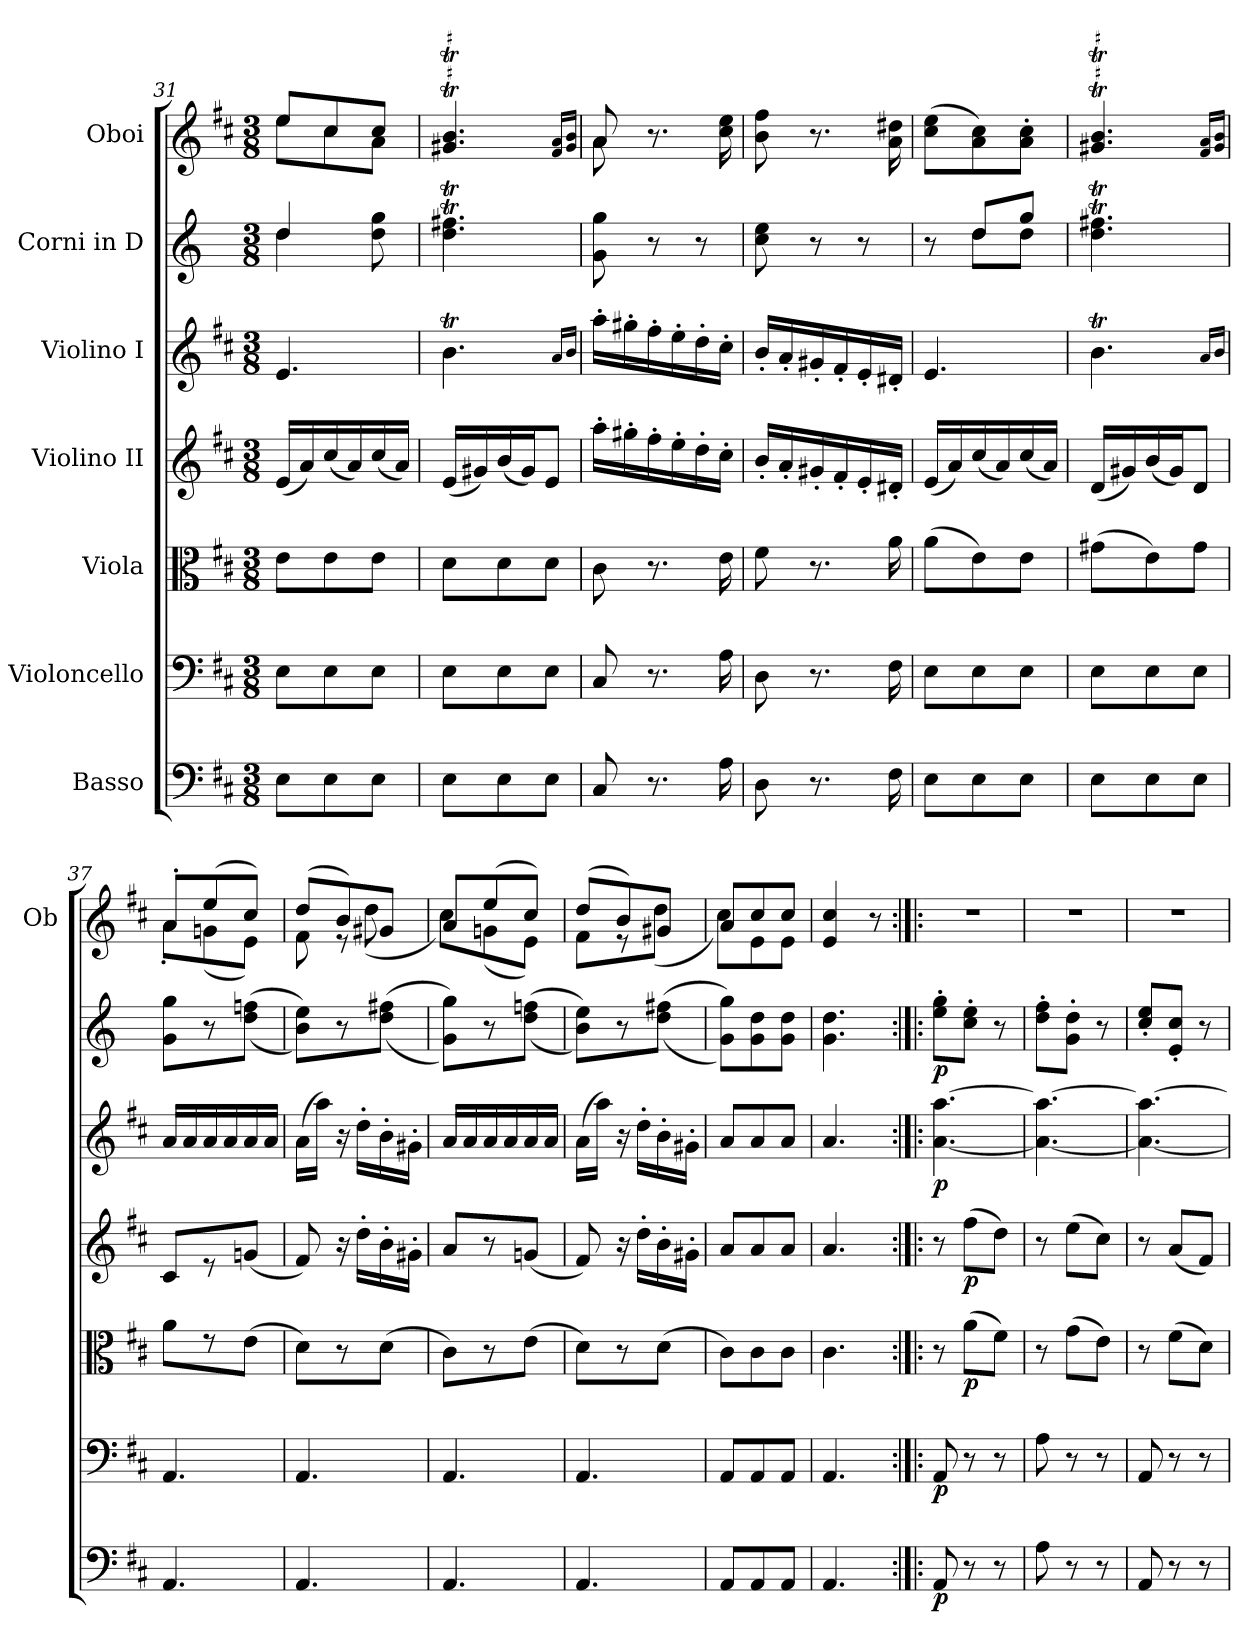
**kern	**dynam	**kern	**dynam	**kern	**dynam	**kern	**dynam	**kern	**dynam	**kern	**dynam	**kern
*part7	*part7	*part6	*part6	*part5	*part5	*part4	*part4	*part3	*part3	*part2	*part2	*part1
*staff7	*staff7	*staff6	*staff6	*staff5	*staff5	*staff4	*staff4	*staff3	*staff3	*staff2	*staff2	*staff1
*I"Basso	*	*I"Violoncello	*	*I"Viola	*	*I"Violino II	*	*I"Violino I	*	*I"Corni in D	*	*I"Oboi
*	*	*	*	*	*	*	*	*	*	*	*	*I'Ob
*clefF4	*	*clefF4	*	*clefC3	*	*clefG2	*	*clefG2	*	*clefG2	*	*clefG2
*ITrd7c12	*	*	*	*	*	*	*	*	*	*ITrd6c10	*	*
*k[f#c#]	*	*k[f#c#]	*	*k[f#c#]	*	*k[f#c#]	*	*k[f#c#]	*	*k[f#c#]	*	*k[f#c#]
*M3/8	*	*M3/8	*	*M3/8	*	*M3/8	*	*M3/8	*	*M3/8	*	*M3/8
=31	=31	=31	=31	=31	=31	=31	=31	=31	=31	=31	=31	=31
*	*	*	*	*	*	*	*	*	*	*^	*	*^
8EE\L	.	8E\L	.	8e\L	.	(<16e/LL	.	4.e/	.	4e/	4e\	.	8ee/L	8ee\L
.	.	.	.	.	.	16a/)	.	.	.	.	.	.	.	.
8EE\	.	8E\	.	8e\	.	(<16cc#/	.	.	.	.	.	.	8cc#/	8cc#\
.	.	.	.	.	.	16a/)	.	.	.	.	.	.	.	.
8EE\J	.	8E\J	.	8e\J	.	(<16cc#/	.	.	.	8e\ 8a\	8ryy	.	8cc#/J	8a\J
.	.	.	.	.	.	16a/JJ)	.	.	.	.	.	.	.	.
*	*	*	*	*	*	*	*	*	*	*v	*v	*	*	*
*	*	*	*	*	*	*	*	*	*	*	*	*v	*v
=32	=32	=32	=32	=32	=32	=32	=32	=32	=32	=32	=32	=32
8EE\L	.	8E\L	.	8d\L	.	(<16e/LL	.	4.bT\	.	4.e\T 4.g#X\T	.	4.g#X/T 4.b/T
.	.	.	.	.	.	16g#X/)	.	.	.	.	.	.
8EE\	.	8E\	.	8d\	.	(<16b/	.	.	.	.	.	.
.	.	.	.	.	.	16g#/J)	.	.	.	.	.	.
8EE\J	.	8E\J	.	8d\J	.	8e/J	.	.	.	.	.	.
.	.	.	.	.	.	.	.	16qa/LL	.	.	.	16qf#/ 16qa/LL
.	.	.	.	.	.	.	.	16qb/JJ	.	.	.	16qg#/ 16qb/JJ
=33	=33	=33	=33	=33	=33	=33	=33	=33	=33	=33	=33	=33
*	*	*	*	*	*	*	*	*	*	*	*	*^
8CC#/	.	8C#/	.	8c#\	.	16aa'\LL	.	16aa'\LL	.	8A\ 8a\	.	8a/	8a\
.	.	.	.	.	.	16gg#X'\	.	16gg#X'\	.	.	.	.	.
8.r	.	8.r	.	8.r	.	16ff#'\	.	16ff#'\	.	8r	.	8.r	4ryy
.	.	.	.	.	.	16ee'\	.	16ee'\	.	.	.	.	.
.	.	.	.	.	.	16dd'\	.	16dd'\	.	8r	.	.	.
16AA\	.	16A\	.	16e\	.	16cc#'\JJ	.	16cc#'\JJ	.	.	.	16cc#\ 16ee\	.
*	*	*	*	*	*	*	*	*	*	*	*	*v	*v
=34	=34	=34	=34	=34	=34	=34	=34	=34	=34	=34	=34	=34
8DD\	.	8D\	.	8f#\	.	16b'/LL	.	16b'/LL	.	8d\ 8f#\	.	8b\ 8ff#\
.	.	.	.	.	.	16a'/	.	16a'/	.	.	.	.
8.r	.	8.r	.	8.r	.	16g#X'/	.	16g#X'/	.	8r	.	8.r
.	.	.	.	.	.	16f#'/	.	16f#'/	.	.	.	.
.	.	.	.	.	.	16e'/	.	16e'/	.	8r	.	.
16FF#\	.	16F#\	.	16a\	.	16d#X'/JJ	.	16d#X'/JJ	.	.	.	16a\ 16dd#X\
=35	=35	=35	=35	=35	=35	=35	=35	=35	=35	=35	=35	=35
*	*	*	*	*	*	*	*	*	*	*^	*	*
8EE\L	.	8E\L	.	(>8a\L	.	(<16e/LL	.	4.e/	.	8r	8ryy	.	(>8cc#\ 8ee\L
.	.	.	.	.	.	16a/)	.	.	.	.	.	.	.
8EE\	.	8E\	.	8e\)	.	(<16cc#/	.	.	.	8e/L	8e\L	.	8a\ 8cc#\)
.	.	.	.	.	.	16a/)	.	.	.	.	.	.	.
8EE\J	.	8E\J	.	8e\J	.	(<16cc#/	.	.	.	8a/J	8e\J	.	8a\' 8cc#\'J
.	.	.	.	.	.	16a/JJ)	.	.	.	.	.	.	.
*	*	*	*	*	*	*	*	*	*	*v	*v	*	*
!!LO:LB:g=z
=36	=36	=36	=36	=36	=36	=36	=36	=36	=36	=36	=36	=36
8EE\L	.	8E\L	.	(>8g#X\L	.	(<16d/LL	.	4.bT\	.	4.e\T 4.g#X\T	.	4.g#X/T 4.b/T
.	.	.	.	.	.	16g#X/)	.	.	.	.	.	.
8EE\	.	8E\	.	8e\)	.	(<16b/	.	.	.	.	.	.
.	.	.	.	.	.	16g#/J)	.	.	.	.	.	.
8EE\J	.	8E\J	.	8g#\J	.	8d/J	.	.	.	.	.	.
.	.	.	.	.	.	.	.	16qa/LL	.	.	.	16qf#/ 16qa/LL
.	.	.	.	.	.	.	.	16qb/JJ	.	.	.	16qg#/ 16qb/JJ
=37	=37	=37	=37	=37	=37	=37	=37	=37	=37	=37	=37	=37
*	*	*	*	*	*	*	*	*	*	*	*	*^
4.AAA/	.	4.AA/	.	8a\L	.	8c#/L	.	16a/LL	.	8A\ 8a\L	.	8a'/L	8a'\L
.	.	.	.	.	.	.	.	16a/	.	.	.	.	.
.	.	.	.	8r	.	8r	.	16a/	.	8r	.	(>8ee/	(<8gn\
.	.	.	.	.	.	.	.	16a/	.	.	.	.	.
.	.	.	.	(>8e\J	.	(<8gn/J	.	16a/	.	(>(<8e\ 8gn\J	.	8cc#/J)	8e\J)
.	.	.	.	.	.	.	.	16a/JJ	.	.	.	.	.
=38	=38	=38	=38	=38	=38	=38	=38	=38	=38	=38	=38	=38	=38
4.AAA/	.	4.AA/	.	8d\L)	.	8f#/)	.	(>16a\LL	.	8c#\ 8f#\L))	.	(>8dd/L	8f#\
.	.	.	.	.	.	.	.	16aa\JJ)	.	.	.	.	.
.	.	.	.	8r	.	16r	.	16r	.	8r	.	8b/)	8r
.	.	.	.	.	.	16dd'\LL	.	16dd'\LL	.	.	.	.	.
.	.	.	.	(>8d\J	.	16b'\	.	16b'\	.	(>(<8e\ 8g#X\J	.	8g#X/J	(>8dd\
.	.	.	.	.	.	16g#X'\JJ	.	16g#X'\JJ	.	.	.	.	.
=39	=39	=39	=39	=39	=39	=39	=39	=39	=39	=39	=39	=39	=39
4.AAA/	.	4.AA/	.	8c#\L)	.	8a/L	.	16a/LL	.	8A\ 8a\L))	.	8a/L	8cc#\L)
.	.	.	.	.	.	.	.	16a/	.	.	.	.	.
.	.	.	.	8r	.	8r	.	16a/	.	8r	.	(>8ee/	(<8gn\
.	.	.	.	.	.	.	.	16a/	.	.	.	.	.
.	.	.	.	(>8e\J	.	(<8gn/J	.	16a/	.	(>(<8e\ 8gn\J	.	8cc#/J)	8e\J)
.	.	.	.	.	.	.	.	16a/JJ	.	.	.	.	.
=40	=40	=40	=40	=40	=40	=40	=40	=40	=40	=40	=40	=40	=40
4.AAA/	.	4.AA/	.	8d\L)	.	8f#/)	.	(>16a\LL	.	8c#\ 8f#\L))	.	(>8dd/L	8f#\L
.	.	.	.	.	.	.	.	16aa\JJ)	.	.	.	.	.
.	.	.	.	8r	.	16r	.	16r	.	8r	.	8b/)	8r
.	.	.	.	.	.	16dd'\LL	.	16dd'\LL	.	.	.	.	.
.	.	.	.	(>8d\J	.	16b'\	.	16b'\	.	(>(<8e\ 8g#X\J	.	8g#X/J	(>8dd\J
.	.	.	.	.	.	16g#X'\JJ	.	16g#X'\JJ	.	.	.	.	.
=41	=41	=41	=41	=41	=41	=41	=41	=41	=41	=41	=41	=41	=41
8AAA/L	.	8AA/L	.	8c#\L)	.	8a/L	.	8a/L	.	8A\ 8a\L))	.	8a/L	8cc#\L)
8AAA/	.	8AA/	.	8c#\	.	8a/	.	8a/	.	8A\ 8e\	.	8cc#/	8e\
8AAA/J	.	8AA/J	.	8c#\J	.	8a/J	.	8a/J	.	8A\ 8e\J	.	8cc#/J	8e\J
*	*	*	*	*	*	*	*	*	*	*	*	*v	*v
=42	=42	=42	=42	=42	=42	=42	=42	=42	=42	=42	=42	=42
4.AAA/	.	4.AA/	.	4.c#\	.	4.a/	.	4.a/	.	4.A\ 4.e\	.	4e/ 4cc#/
.	.	.	.	.	.	.	.	.	.	.	.	8r
=43:|!|:	=43:|!|:	=43:|!|:	=43:|!|:	=43:|!|:	=43:|!|:	=43:|!|:	=43:|!|:	=43:|!|:	=43:|!|:	=43:|!|:	=43:|!|:	=43:|!|:
!	!LO:DY:b	!	!LO:DY:b	!	!	!	!	!	!LO:DY:b	!	!LO:DY:b	!
8AAA/	p	8AA/	p	8r	.	8r	.	[4.a\ [4.aa\	p	8f#\' 8a\'L	p	4.r
!	!	!	!	!	!LO:DY:b	!	!LO:DY:b	!	!	!	!	!
8r	.	8r	.	(>8a\L	p	(>8ff#\L	p	.	.	8d\' 8f#\'J	.	.
8r	.	8r	.	8f#\J)	.	8dd\J)	.	.	.	8r	.	.
=44	=44	=44	=44	=44	=44	=44	=44	=44	=44	=44	=44	=44
8AA\	.	8A\	.	8r	.	8r	.	4.a\_ 4.aa\_	.	8e\' 8g\'L	.	4.r
8r	.	8r	.	(>8g\L	.	(>8ee\L	.	.	.	8A\' 8e\'J	.	.
8r	.	8r	.	8e\J)	.	8cc#\J)	.	.	.	8r	.	.
=45	=45	=45	=45	=45	=45	=45	=45	=45	=45	=45	=45	=45
8AAA/	.	8AA/	.	8r	.	8r	.	4.a\_ 4.aa\_	.	8d/' 8f#/'L	.	4.r
8r	.	8r	.	(>8f#\L	.	(<8a/L	.	.	.	8F#/' 8d/'J	.	.
8r	.	8r	.	8d\J)	.	8f#/J)	.	.	.	8r	.	.
=	=	=	=	=	=	=	=	=	=	=	=	=
*-	*-	*-	*-	*-	*-	*-	*-	*-	*-	*-	*-	*-
